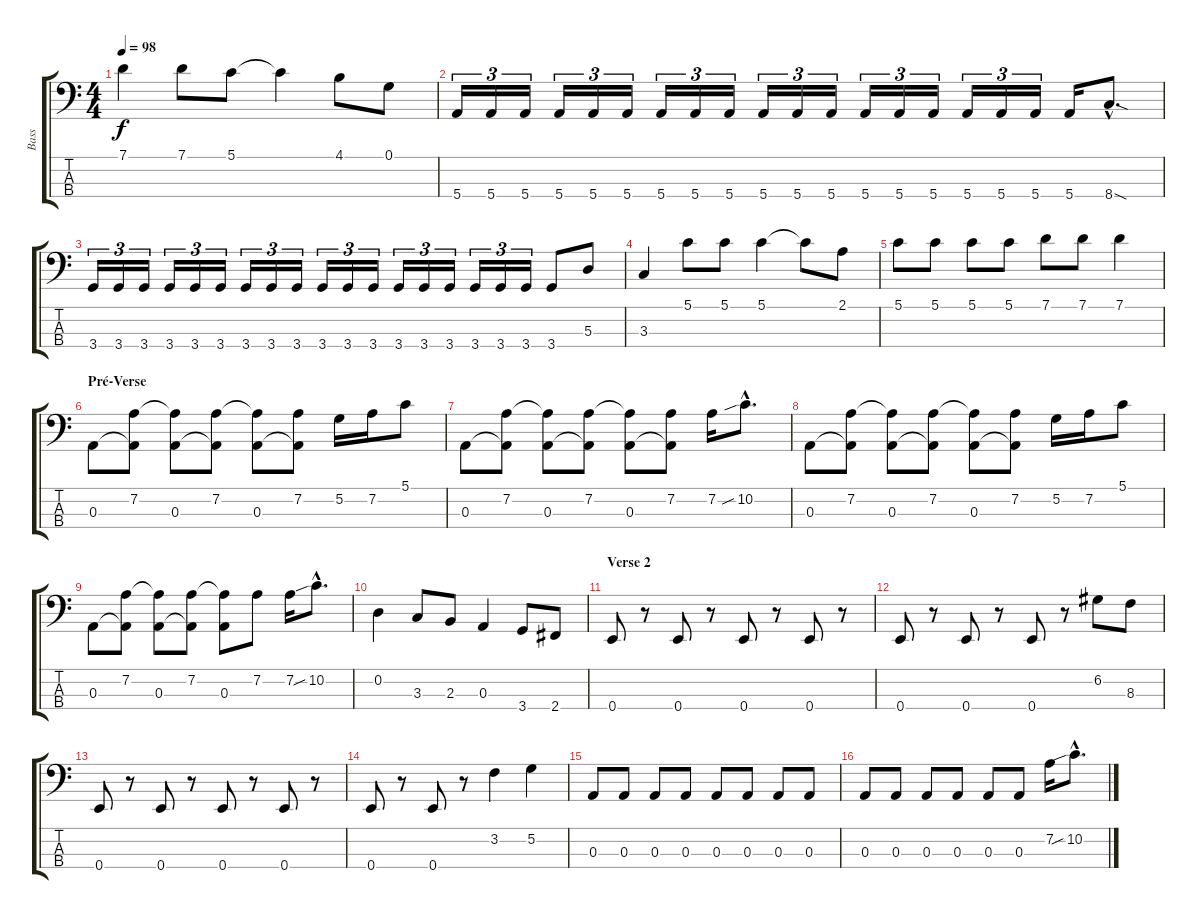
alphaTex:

\track ("Bass" "Bass") {instrument electricbasspick}
\staff {score tabs}
\tuning (G2 D2 A1 E1) {hide}
\ts (4 4)
\tempo 98
\clef f4
\ks c
7.1.4{dy f} 7.1.8 5.1.8 5.1{t}.4 4.1.8 0.1.8 |
5.4.16{tu (3 2)} 5.4.16{tu (3 2)} 5.4.16{tu (3 2)} 5.4.16{tu (3 2)} 5.4.16{tu (3 2)} 5.4.16{tu (3 2)} 5.4.16{tu (3 2)} 5.4.16{tu (3 2)} 5.4.16{tu (3 2)} 5.4.16{tu (3 2)} 5.4.16{tu (3 2)} 5.4.16{tu (3 2)} 5.4.16{tu (3 2)} 5.4.16{tu (3 2)} 5.4.16{tu (3 2)} 5.4.16{tu (3 2)} 5.4.16{tu (3 2)} 5.4.16{tu (3 2)} 5.4.16 8.4{sod hac}.8{d} |
3.4.16{tu (3 2)} 3.4.16{tu (3 2)} 3.4.16{tu (3 2)} 3.4.16{tu (3 2)} 3.4.16{tu (3 2)} 3.4.16{tu (3 2)} 3.4.16{tu (3 2)} 3.4.16{tu (3 2)} 3.4.16{tu (3 2)} 3.4.16{tu (3 2)} 3.4.16{tu (3 2)} 3.4.16{tu (3 2)} 3.4.16{tu (3 2)} 3.4.16{tu (3 2)} 3.4.16{tu (3 2)} 3.4.16{tu (3 2)} 3.4.16{tu (3 2)} 3.4.16{tu (3 2)} 3.4.8 5.3.8 |
3.3.4 5.1.8 5.1.8 5.1.4 5.1{t}.8 2.1.8 |
5.1.8 5.1.8 5.1.8 5.1.8 7.1.8 7.1.8 7.1.4 |
\section ("" "Pré-Verse")
0.3.8 (7.2 0.3{t}).8 (7.2{t} 0.3).8 (7.2 0.3{t}).8 (7.2{t} 0.3).8 (7.2 0.3{t}).8 5.2.16 7.2.16 5.1.8 |
0.3.8 (7.2 0.3{t}).8 (7.2{t} 0.3).8 (7.2 0.3{t}).8 (7.2{t} 0.3).8 (7.2 0.3{t}).8 7.2.16 10.2{sib hac}.8{d} |
0.3.8 (7.2 0.3{t}).8 (7.2{t} 0.3).8 (7.2 0.3{t}).8 (7.2{t} 0.3).8 (7.2 0.3{t}).8 5.2.16 7.2.16 5.1.8 |
0.3.8 (7.2 0.3{t}).8 (7.2{t} 0.3).8 (7.2 0.3{t}).8 (7.2{t} 0.3).8 7.2.8 7.2.16 10.2{sib hac}.8{d} |
0.2.4 3.3.8 2.3.8 0.3.4 3.4.8 2.4.8 |
\section ("" "Verse 2")
0.4.8 r.8 0.4.8 r.8 0.4.8 r.8 0.4.8 r.8 |
0.4.8 r.8 0.4.8 r.8 0.4.8 r.8 6.2.8 8.3.8 |
0.4.8 r.8 0.4.8 r.8 0.4.8 r.8 0.4.8 r.8 |
0.4.8 r.8 0.4.8 r.8 3.2.4 5.2.4 |
0.3.8 0.3.8 0.3.8 0.3.8 0.3.8 0.3.8 0.3.8 0.3.8 |
0.3.8 0.3.8 0.3.8 0.3.8 0.3.8 0.3.8 7.2.16 10.2{sib hac}.8{d}
